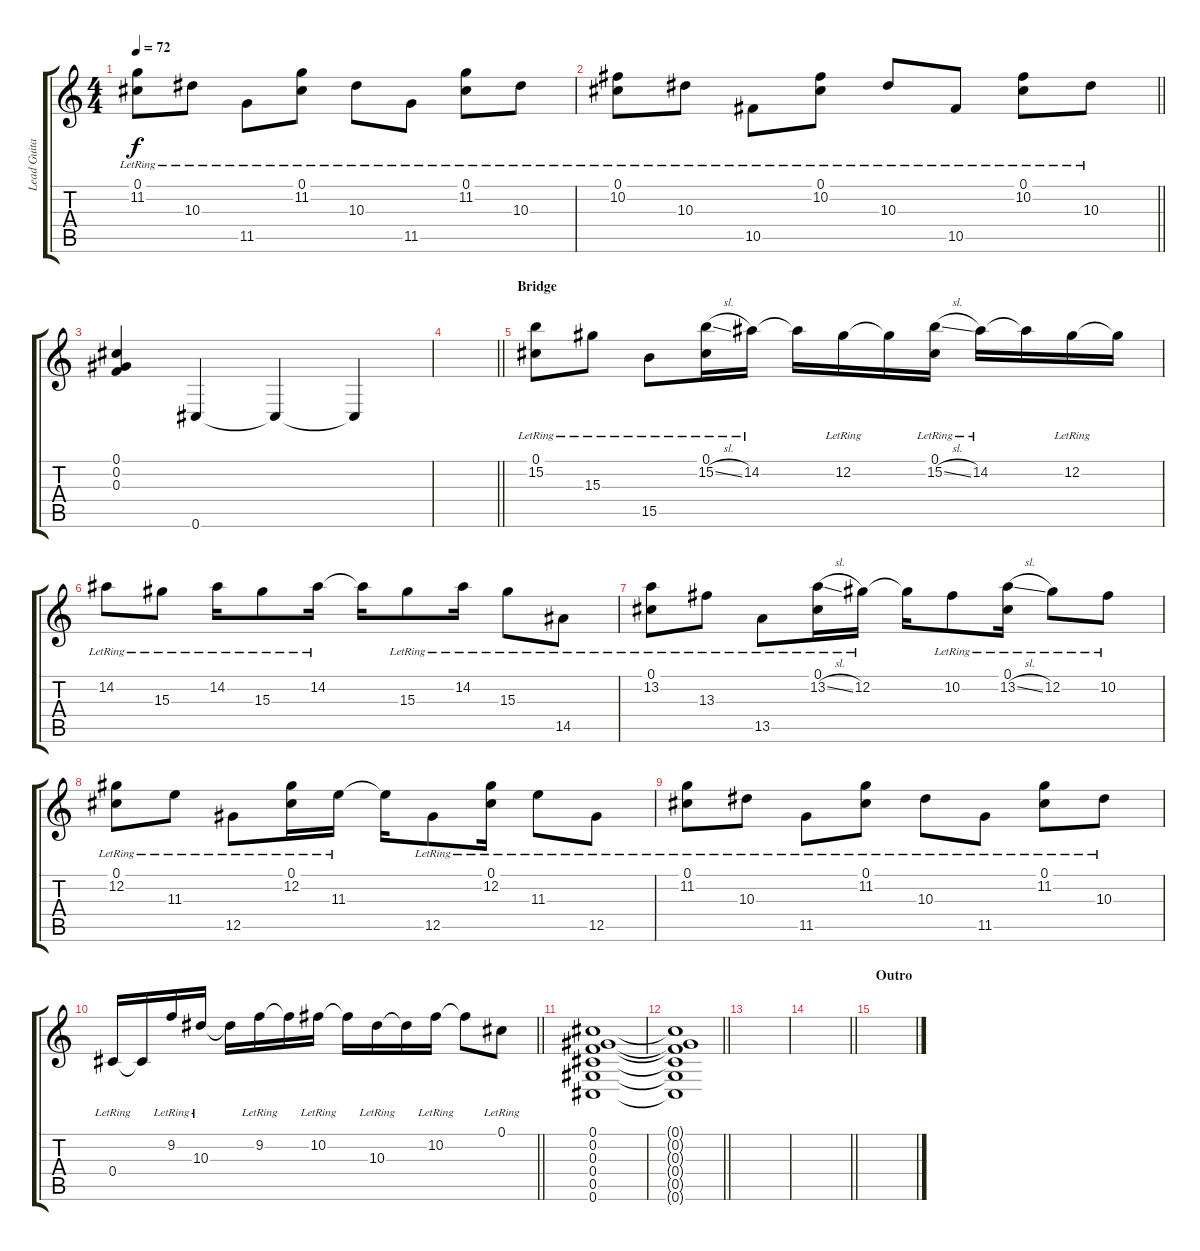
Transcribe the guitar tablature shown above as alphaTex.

\track ("Lead Guitar 3" "Lead Guita") {instrument acousticguitarsteel}
\staff {score tabs}
\tuning (Db4 Ab3 F3 Db3 Ab2 Db2) {hide}
\ts (4 4)
\tempo 72
\clef g2
\ks c
(0.1{lr} 11.2{lr}).8{dy f} 10.3{lr}.8 11.5{lr}.8 (0.1{lr} 11.2{lr}).8 10.3{lr}.8 11.5{lr}.8 (0.1{lr} 11.2{lr}).8 10.3{lr}.8 |
\barLineRight lightlight
(0.1{lr} 10.2{lr}).8 10.3{lr}.8 10.5{lr}.8 (0.1{lr} 10.2{lr}).8 10.3{lr}.8 10.5{lr}.8 (0.1{lr} 10.2{lr}).8 10.3{lr}.8 |
(0.1 0.2 0.3).4 0.6.4 0.6{t}.4 0.6{t}.4 |
\barLineRight lightlight
|
\section ("" "Bridge")
(0.1{lr} 15.2{lr}).8 15.3{lr}.8 15.5{lr}.8 (0.1{lr} 15.2{sl lr}).16 14.2{lr}.16 14.2{t}.16 12.2{lr}.16 12.2{t}.16 (0.1{lr} 15.2{sl lr}).16 14.2{lr}.16 14.2{t}.16 12.2{lr}.16 12.2{t}.16 |
14.2{lr}.8 15.3{lr}.8 14.2{lr}.16 15.3{lr}.8 14.2{lr}.16 14.2{t}.16 15.3{lr}.8 14.2{lr}.16 15.3{lr}.8 14.5{lr}.8 |
(0.1{lr} 13.2{lr}).8 13.3{lr}.8 13.5{lr}.8 (0.1{lr} 13.2{sl lr}).16 12.2{lr}.16 12.2{t}.16 10.2{lr}.8 (0.1{lr} 13.2{sl lr}).16 12.2{lr}.8 10.2{lr}.8 |
(0.1{lr} 12.2{lr}).8 11.3{lr}.8 12.5{lr}.8 (0.1{lr} 12.2{lr}).16 11.3{lr}.16 11.3{t}.16 12.5{lr}.8 (0.1{lr} 12.2{lr}).16 11.3{lr}.8 12.5{lr}.8 |
(0.1{lr} 11.2{lr}).8 10.3{lr}.8 11.5{lr}.8 (0.1{lr} 11.2{lr}).8 10.3{lr}.8 11.5{lr}.8 (0.1{lr} 11.2{lr}).8 10.3{lr}.8 |
\barLineRight lightlight
0.4{lr}.16 0.4{t}.16 9.2{lr}.16 10.3{lr}.16 10.3{t}.16 9.2{lr}.16 9.2{t}.16 10.2{lr}.16 10.2{t}.16 10.3{lr}.16 10.3{t}.16 10.2{lr}.16 10.2{t}.8 0.1{lr}.8 |
(0.1 0.2 0.3 0.4 0.5 0.6).1 |
\barLineRight lightlight
(0.1{t} 0.2{t} 0.3{t} 0.4{t} 0.5{t} 0.6{t}).1 |
|
\barLineRight lightlight
|
\section ("" "Outro")
